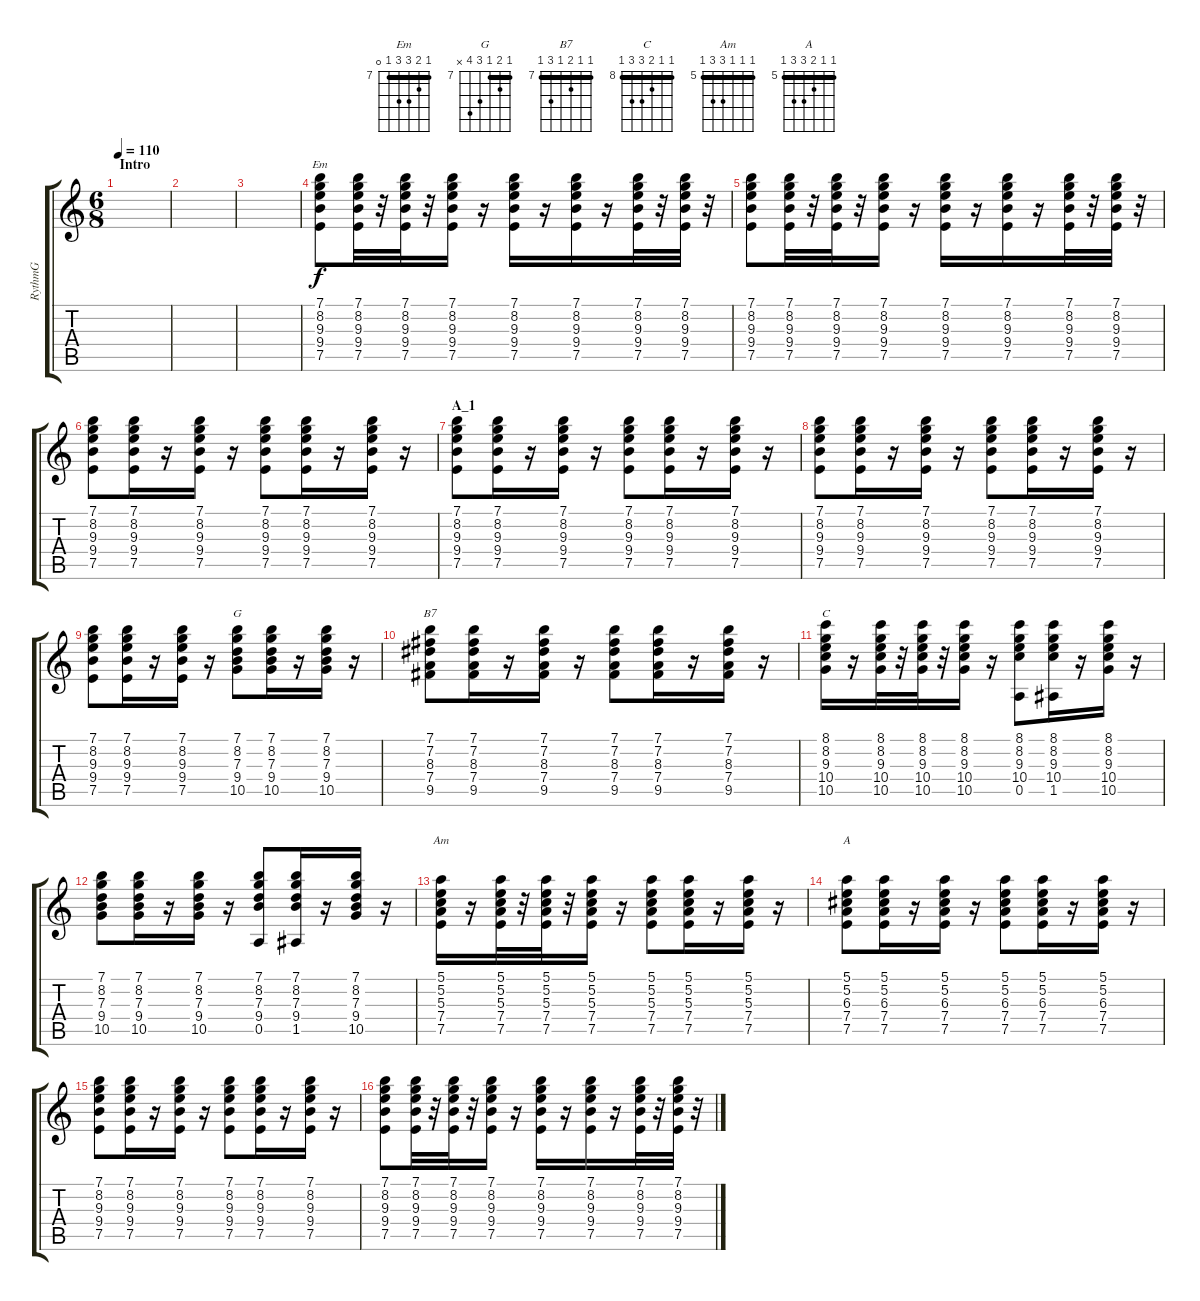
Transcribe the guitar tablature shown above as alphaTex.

\track ("RythmG" "RythmG") {instrument acousticguitarsteel}
\staff {score tabs}
\tuning (E4 B3 G3 D3 A2 E2) {hide}
\chord ("Em" 7 8 9 9 7 0) {firstfret 7 barre 7}
\chord ("G" 7 8 7 9 10 x) {firstfret 7 barre 7}
\chord ("B7" 7 7 8 7 9 7) {firstfret 7 barre 7}
\chord ("C" 8 8 9 10 10 8) {firstfret 8 barre 8}
\chord ("Am" 5 5 5 7 7 5) {firstfret 5 barre 5}
\chord ("A" 5 5 6 7 7 5) {firstfret 5 barre 5}
\ts (6 8)
\section ("" "Intro")
\tempo 110
\clef g2
\ks c
|
|
|
(7.1 8.2 9.3 9.4 7.5).8{ch "Em"} (7.1 8.2 9.3 9.4 7.5).32 r.32 (7.1 8.2 9.3 9.4 7.5).32 r.32 (7.1 8.2 9.3 9.4 7.5).16 r.16 (7.1 8.2 9.3 9.4 7.5).16 r.16 (7.1 8.2 9.3 9.4 7.5).16 r.16 (7.1 8.2 9.3 9.4 7.5).32 r.32 (7.1 8.2 9.3 9.4 7.5).32 r.32 |
(7.1 8.2 9.3 9.4 7.5).8 (7.1 8.2 9.3 9.4 7.5).32 r.32 (7.1 8.2 9.3 9.4 7.5).32 r.32 (7.1 8.2 9.3 9.4 7.5).16 r.16 (7.1 8.2 9.3 9.4 7.5).16 r.16 (7.1 8.2 9.3 9.4 7.5).16 r.16 (7.1 8.2 9.3 9.4 7.5).32 r.32 (7.1 8.2 9.3 9.4 7.5).32 r.32 |
(7.1 8.2 9.3 9.4 7.5).8 (7.1 8.2 9.3 9.4 7.5).16 r.16 (7.1 8.2 9.3 9.4 7.5).16 r.16 (7.1 8.2 9.3 9.4 7.5).8 (7.1 8.2 9.3 9.4 7.5).16 r.16 (7.1 8.2 9.3 9.4 7.5).16 r.16 |
\section ("" "A_1")
(7.1 8.2 9.3 9.4 7.5).8 (7.1 8.2 9.3 9.4 7.5).16 r.16 (7.1 8.2 9.3 9.4 7.5).16 r.16 (7.1 8.2 9.3 9.4 7.5).8 (7.1 8.2 9.3 9.4 7.5).16 r.16 (7.1 8.2 9.3 9.4 7.5).16 r.16 |
(7.1 8.2 9.3 9.4 7.5).8 (7.1 8.2 9.3 9.4 7.5).16 r.16 (7.1 8.2 9.3 9.4 7.5).16 r.16 (7.1 8.2 9.3 9.4 7.5).8 (7.1 8.2 9.3 9.4 7.5).16 r.16 (7.1 8.2 9.3 9.4 7.5).16 r.16 |
(7.1 8.2 9.3 9.4 7.5).8 (7.1 8.2 9.3 9.4 7.5).16 r.16 (7.1 8.2 9.3 9.4 7.5).16 r.16 (7.1 8.2 7.3 9.4 10.5).8{ch "G"} (7.1 8.2 7.3 9.4 10.5).16 r.16 (7.1 8.2 7.3 9.4 10.5).16 r.16 |
(7.1 7.2 8.3 7.4 9.5).8{ch "B7"} (7.1 7.2 8.3 7.4 9.5).16 r.16 (7.1 7.2 8.3 7.4 9.5).16 r.16 (7.1 7.2 8.3 7.4 9.5).8 (7.1 7.2 8.3 7.4 9.5).16 r.16 (7.1 7.2 8.3 7.4 9.5).16 r.16 |
(8.1 8.2 9.3 10.4 10.5).16{ch "C"} r.16 (8.1 8.2 9.3 10.4 10.5).32 r.32 (8.1 8.2 9.3 10.4 10.5).32 r.32 (8.1 8.2 9.3 10.4 10.5).16 r.16 (8.1 8.2 9.3 10.4 0.5).8 (8.1 8.2 9.3 10.4 1.5).16 r.16 (8.1 8.2 9.3 10.4 10.5).16 r.16 |
(7.1 8.2 7.3 9.4 10.5).8 (7.1 8.2 7.3 9.4 10.5).16 r.16 (7.1 8.2 7.3 9.4 10.5).16 r.16 (7.1 8.2 7.3 9.4 0.5).8 (7.1 8.2 7.3 9.4 1.5).16 r.16 (7.1 8.2 7.3 9.4 10.5).16 r.16 |
(5.1 5.2 5.3 7.4 7.5).16{ch "Am"} r.16 (5.1 5.2 5.3 7.4 7.5).32 r.32 (5.1 5.2 5.3 7.4 7.5).32 r.32 (5.1 5.2 5.3 7.4 7.5).16 r.16 (5.1 5.2 5.3 7.4 7.5).8 (5.1 5.2 5.3 7.4 7.5).16 r.16 (5.1 5.2 5.3 7.4 7.5).16 r.16 |
(5.1 5.2 6.3 7.4 7.5).8{ch "A"} (5.1 5.2 6.3 7.4 7.5).16 r.16 (5.1 5.2 6.3 7.4 7.5).16 r.16 (5.1 5.2 6.3 7.4 7.5).8 (5.1 5.2 6.3 7.4 7.5).16 r.16 (5.1 5.2 6.3 7.4 7.5).16 r.16 |
(7.1 8.2 9.3 9.4 7.5).8 (7.1 8.2 9.3 9.4 7.5).16 r.16 (7.1 8.2 9.3 9.4 7.5).16 r.16 (7.1 8.2 9.3 9.4 7.5).8 (7.1 8.2 9.3 9.4 7.5).16 r.16 (7.1 8.2 9.3 9.4 7.5).16 r.16 |
(7.1 8.2 9.3 9.4 7.5).8 (7.1 8.2 9.3 9.4 7.5).32 r.32 (7.1 8.2 9.3 9.4 7.5).32 r.32 (7.1 8.2 9.3 9.4 7.5).16 r.16 (7.1 8.2 9.3 9.4 7.5).16 r.16 (7.1 8.2 9.3 9.4 7.5).16 r.16 (7.1 8.2 9.3 9.4 7.5).32 r.32 (7.1 8.2 9.3 9.4 7.5).32 r.32
